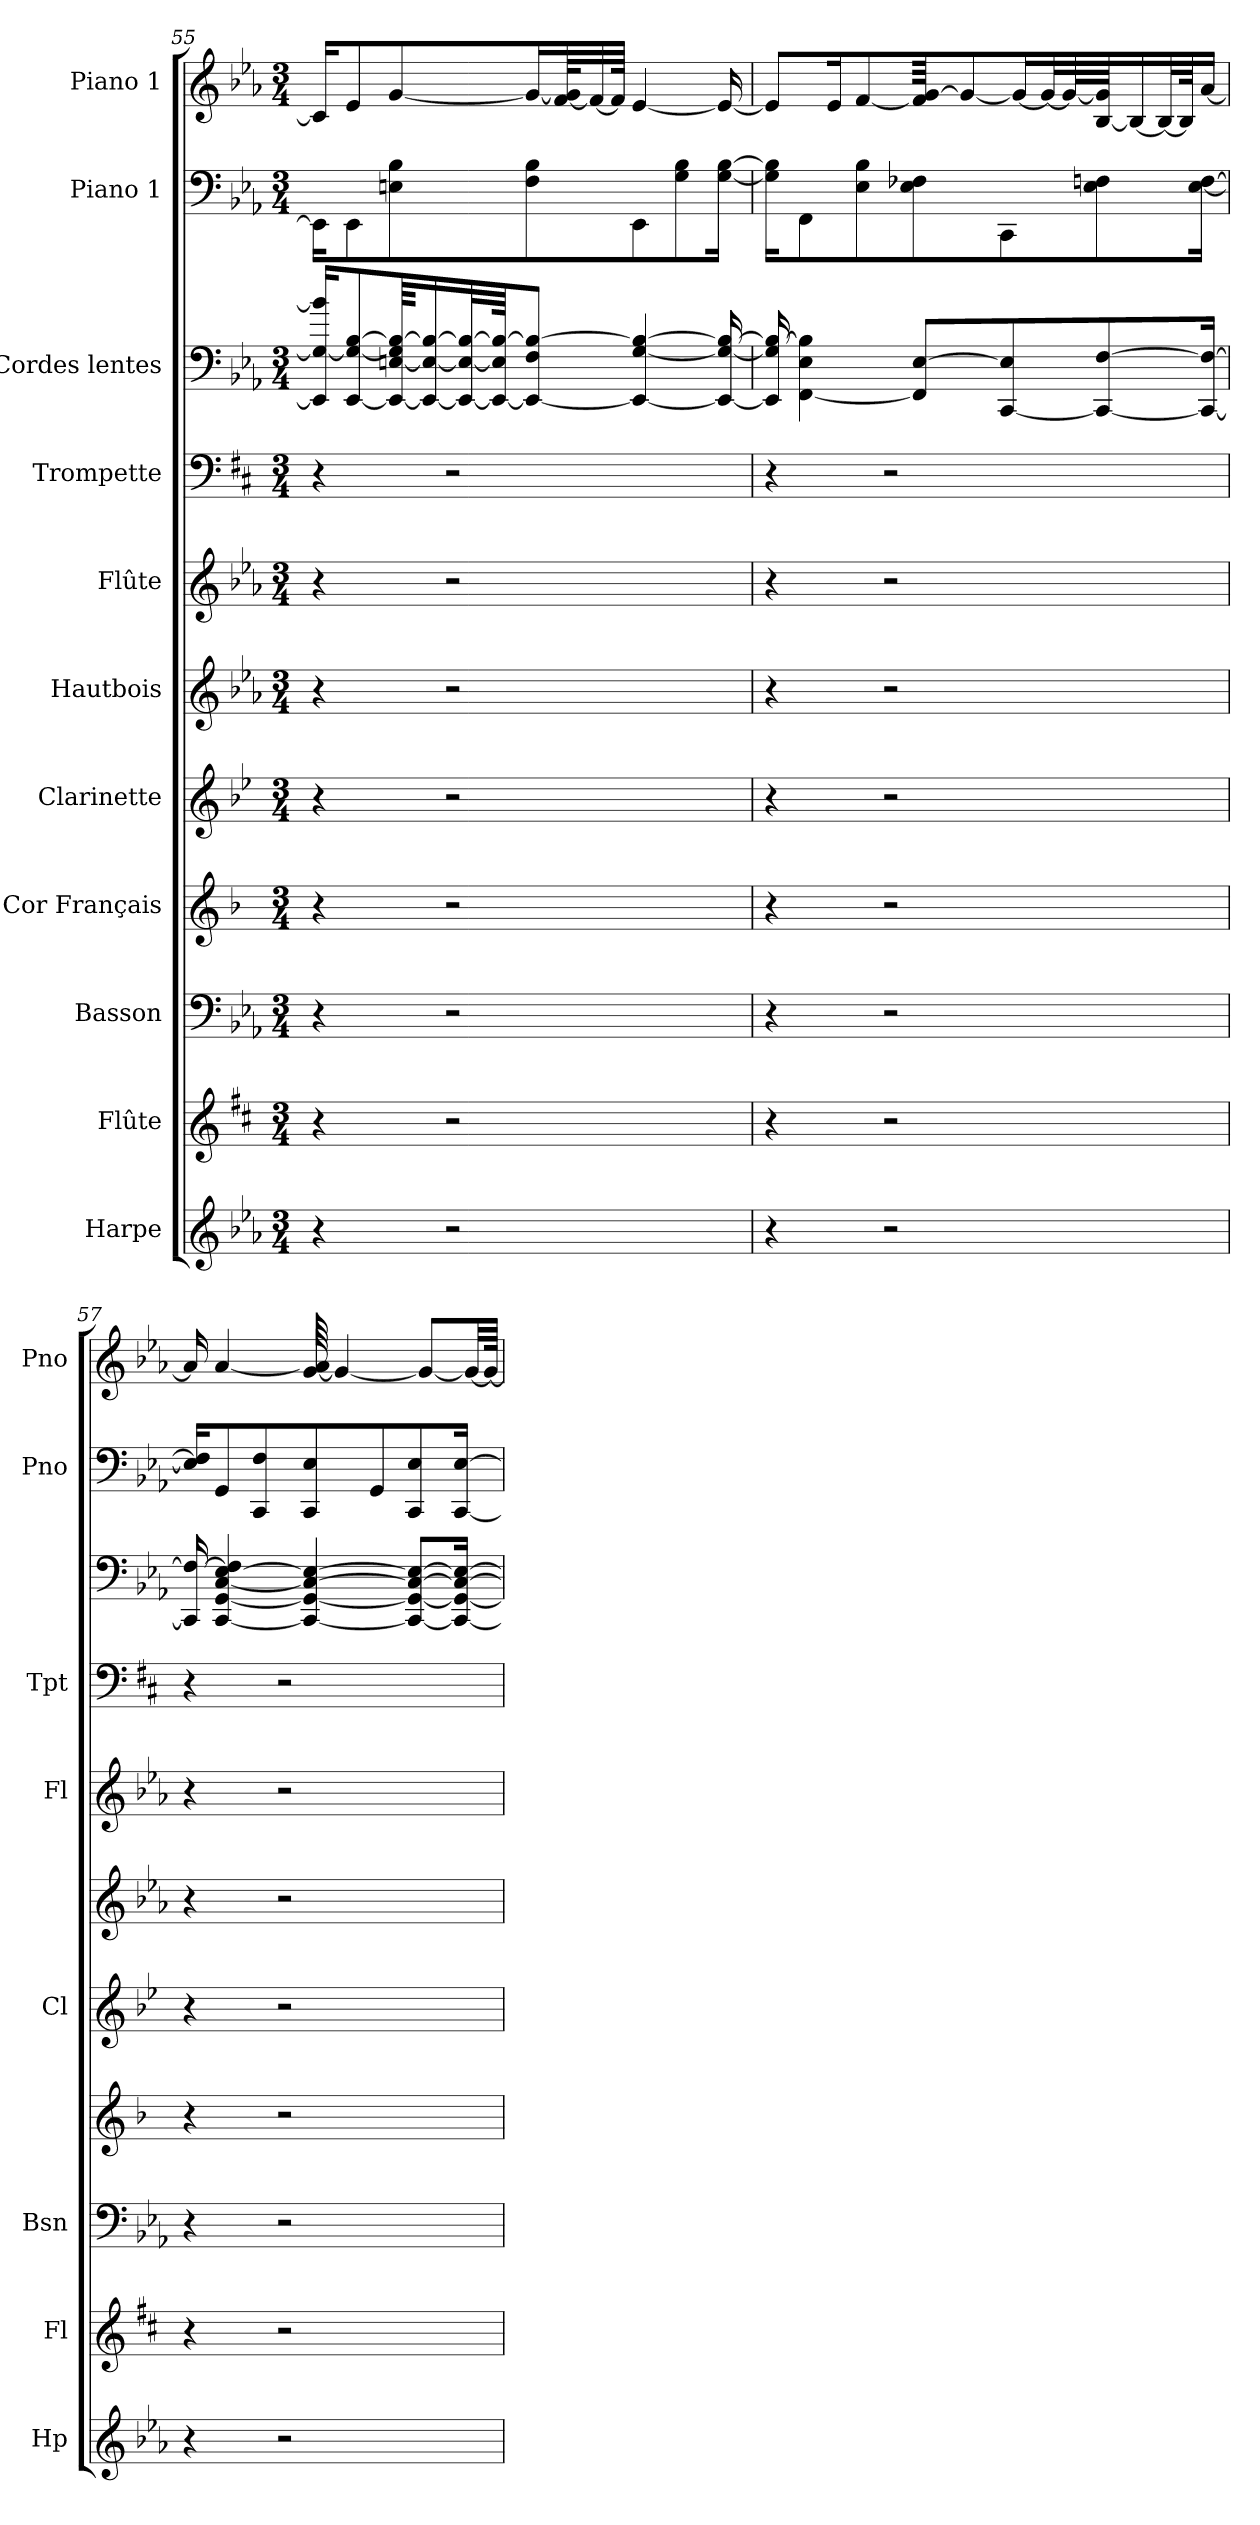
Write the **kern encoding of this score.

**kern	**kern	**kern	**kern	**kern	**kern	**kern	**kern	**kern	**kern	**kern
*part11	*part10	*part9	*part8	*part7	*part6	*part5	*part4	*part3	*part2	*part1
*staff11	*staff10	*staff9	*staff8	*staff7	*staff6	*staff5	*staff4	*staff3	*staff2	*staff1
*I"Harpe	*I"Flûte	*I"Basson	*I"Cor Français	*I"Clarinette	*I"Hautbois	*I"Flûte	*I"Trompette	*I"Cordes lentes	*I"Piano 1	*I"Piano 1
*I'Hp	*I'Fl	*I'Bsn	*	*I'Cl	*	*I'Fl	*I'Tpt	*	*I'Pno	*I'Pno
*clefG2	*clefG2	*clefF4	*clefG2	*clefG2	*clefG2	*clefG2	*clefF4	*clefF4	*clefF4	*clefG2
*	*	*	*ITrd4c7	*ITrd1c2	*	*	*ITrd1c2	*	*	*
*k[b-e-a-]	*k[f#c#]	*k[b-e-a-]	*k[b-e-]	*k[b-e-a-d-]	*k[b-e-a-]	*k[b-e-a-]	*k[]	*k[b-e-a-]	*k[b-e-a-]	*k[b-e-a-]
*E-:	*D:	*E-:	*B-:	*A-:	*E-:	*E-:	*C:	*E-:	*E-:	*E-:
*M3/4	*M3/4	*M3/4	*M3/4	*M3/4	*M3/4	*M3/4	*M3/4	*M3/4	*M3/4	*M3/4
=55	=55	=55	=55	=55	=55	=55	=55	=55	=55	=55
4r	4r	4r	4r	4r	4r	4r	4r	16EE-/] 16G/_ 16b-/]KL	16EE-\KL]	16c/KL]
.	.	.	.	.	.	.	.	[8EE-/ 8G/_ [8B-/	8EE-\	8e-/
.	.	.	.	.	.	.	.	64EE-/_ [64En/ 64G/] 64B-/_KKL	8En\ 8B-\	[8g/
.	.	.	.	.	.	.	.	16EE-/_ 16E/_ 16B-/_	.	.
2r	2r	2r	2r	2r	2r	2r	2r	.	.	.
.	.	.	.	.	.	.	.	32EE-/_ 32E/_ 32B-/_L	.	.
.	.	.	.	.	.	.	.	64EE-/_ 64E/] 64B-/_JJK	.	.
.	.	.	.	.	.	.	.	8EE-/_ 8F/ 8B-/_J	8F\ 8B-\	16g/L_
.	.	.	.	.	.	.	.	.	.	[64f/ 64g/]KL
.	.	.	.	.	.	.	.	.	.	32f/_
.	.	.	.	.	.	.	.	.	.	64f/JJJk]
.	.	.	.	.	.	.	.	4EE-/_ [4G/ 4B-/_	8EE-\	[4e-/
.	.	.	.	.	.	.	.	.	8G\ 8B-\	.
.	.	.	.	.	.	.	.	16EE-/_ 16G/_ 16B-/_	[16G\ [16B-\Jk	16e-/_
!!LO:PB:g=z
=56	=56	=56	=56	=56	=56	=56	=56	=56	=56	=56
4r	4r	4r	4r	4r	4r	4r	4r	16EE-/] 16G/] 16B-/_	16G\] 16B-\]KL	8e-/L]
.	.	.	.	.	.	.	.	[4FF\ 4E-\ 4B-\]	8FF\	.
.	.	.	.	.	.	.	.	.	.	16e-/K
.	.	.	.	.	.	.	.	.	8E-\ 8B-\	[8f/
2r	2r	2r	2r	2r	2r	2r	2r	.	.	.
.	.	.	.	.	.	.	.	8FF/] [8E-/L	8E-\ 8F-X\	64f/] [64g/KKK
.	.	.	.	.	.	.	.	.	.	8g/_
.	.	.	.	.	.	.	.	[8CC/ 8E-/]	8CC\	.
.	.	.	.	.	.	.	.	.	.	16g/L_
.	.	.	.	.	.	.	.	.	.	32g/L_
.	.	.	.	.	.	.	.	.	.	64g/L_
.	.	.	.	.	.	.	.	8CC/_ [8F/	8E-\ 8Fn\	[64B-/ 64g/]JJ
.	.	.	.	.	.	.	.	.	.	16B-/_
.	.	.	.	.	.	.	.	.	.	32B-/L_
.	.	.	.	.	.	.	.	.	.	64B-/JK]
.	.	.	.	.	.	.	.	16CC/_ 16F/_Jk	[16E-\ [16F\Jk	[16a-/JJ
=57	=57	=57	=57	=57	=57	=57	=57	=57	=57	=57
4r	4r	4r	4r	4r	4r	4r	4r	16CC/] 16F/_	16E-/] 16F/]KL	16a-/]
.	.	.	.	.	.	.	.	[4CC/ [4GG/ [4C/ [4E-/ 4F/]	8GG/	[4a-/
.	.	.	.	.	.	.	.	.	8CC/ 8F/	.
2r	2r	2r	2r	2r	2r	2r	2r	.	.	.
.	.	.	.	.	.	.	.	4CC/_ 4GG/_ 4C/_ 4E-/_	8CC/ 8E-/	[64g/ 64a-/]
.	.	.	.	.	.	.	.	.	.	4g/_
.	.	.	.	.	.	.	.	.	8GG/	.
.	.	.	.	.	.	.	.	8CC/_ 8GG/_ 8C/_ 8E-/_L	8CC/ 8E-/	.
.	.	.	.	.	.	.	.	.	.	8g/L_
.	.	.	.	.	.	.	.	16CC/_ 16GG/_ 16C/_ 16E-/_Jk	[16CC/ [16E-/Jk	.
.	.	.	.	.	.	.	.	.	.	32g/LL_
.	.	.	.	.	.	.	.	.	.	64g/JJJk_
=	=	=	=	=	=	=	=	=	=	=
*-	*-	*-	*-	*-	*-	*-	*-	*-	*-	*-
